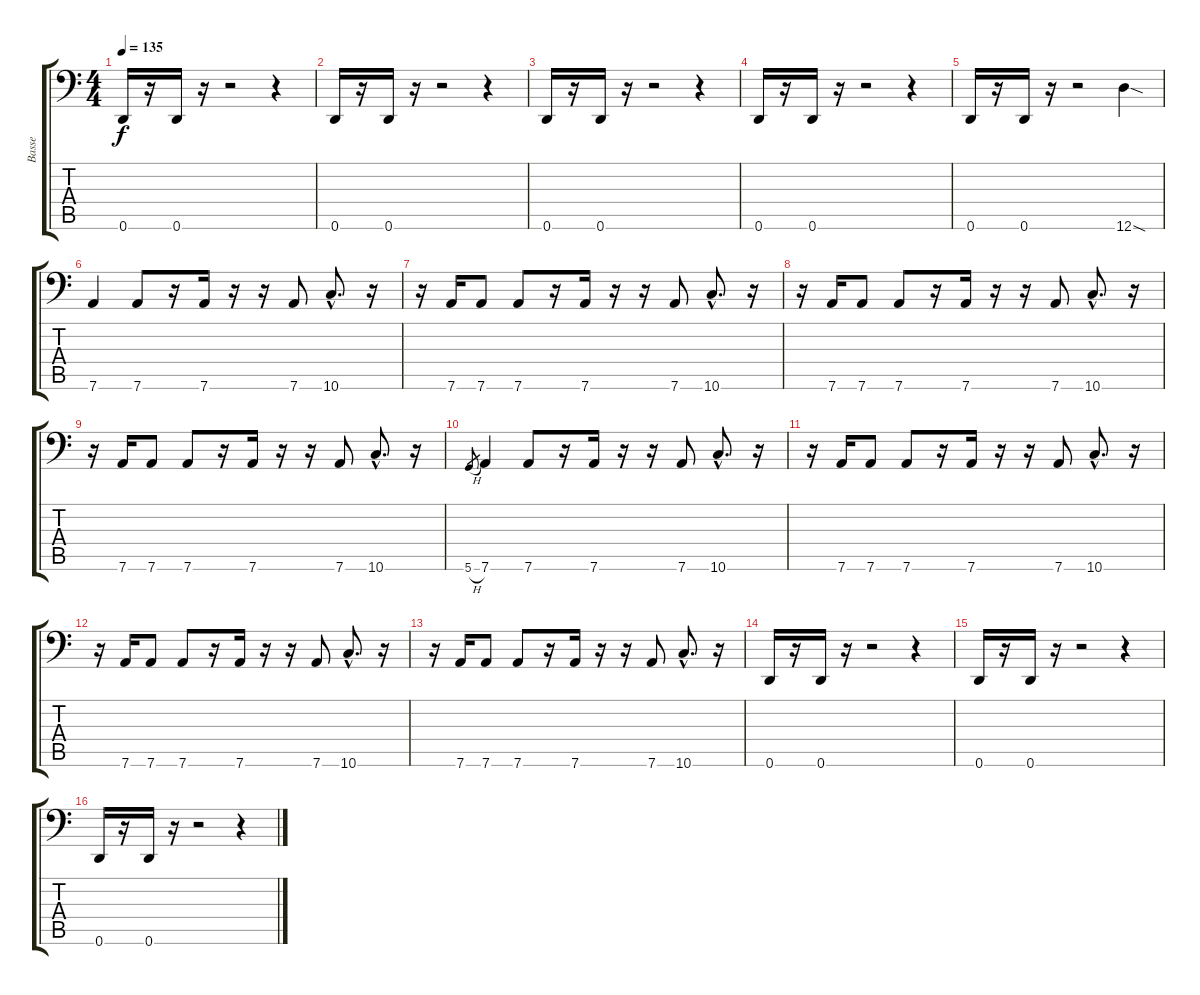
\track ("Basse" "Basse") {instrument electricbassfinger}
\staff {score tabs}
\tuning (E3 B2 G2 D2 A1 D1) {hide}
\ts (4 4)
\tempo 135
\clef f4
\ks c
0.6.16{dy f} r.16 0.6.16 r.16 r.2 r.4 |
0.6.16 r.16 0.6.16 r.16 r.2 r.4 |
0.6.16 r.16 0.6.16 r.16 r.2 r.4 |
0.6.16 r.16 0.6.16 r.16 r.2 r.4 |
0.6.16 r.16 0.6.16 r.16 r.2 12.6{sod}.4 |
7.6.4 7.6.8 r.16 7.6.16 r.16 r.16 7.6.8 10.6{hac}.8{d} r.16 |
r.16 7.6.16 7.6.8 7.6.8 r.16 7.6.16 r.16 r.16 7.6.8 10.6{hac}.8{d} r.16 |
r.16 7.6.16 7.6.8 7.6.8 r.16 7.6.16 r.16 r.16 7.6.8 10.6{hac}.8{d} r.16 |
r.16 7.6.16 7.6.8 7.6.8 r.16 7.6.16 r.16 r.16 7.6.8 10.6{hac}.8{d} r.16 |
5.6{h}.8{gr} 7.6.4 7.6.8 r.16 7.6.16 r.16 r.16 7.6.8 10.6{hac}.8{d} r.16 |
r.16 7.6.16 7.6.8 7.6.8 r.16 7.6.16 r.16 r.16 7.6.8 10.6{hac}.8{d} r.16 |
r.16 7.6.16 7.6.8 7.6.8 r.16 7.6.16 r.16 r.16 7.6.8 10.6{hac}.8{d} r.16 |
r.16 7.6.16 7.6.8 7.6.8 r.16 7.6.16 r.16 r.16 7.6.8 10.6{hac}.8{d} r.16 |
0.6.16 r.16 0.6.16 r.16 r.2 r.4 |
0.6.16 r.16 0.6.16 r.16 r.2 r.4 |
0.6.16 r.16 0.6.16 r.16 r.2 r.4
